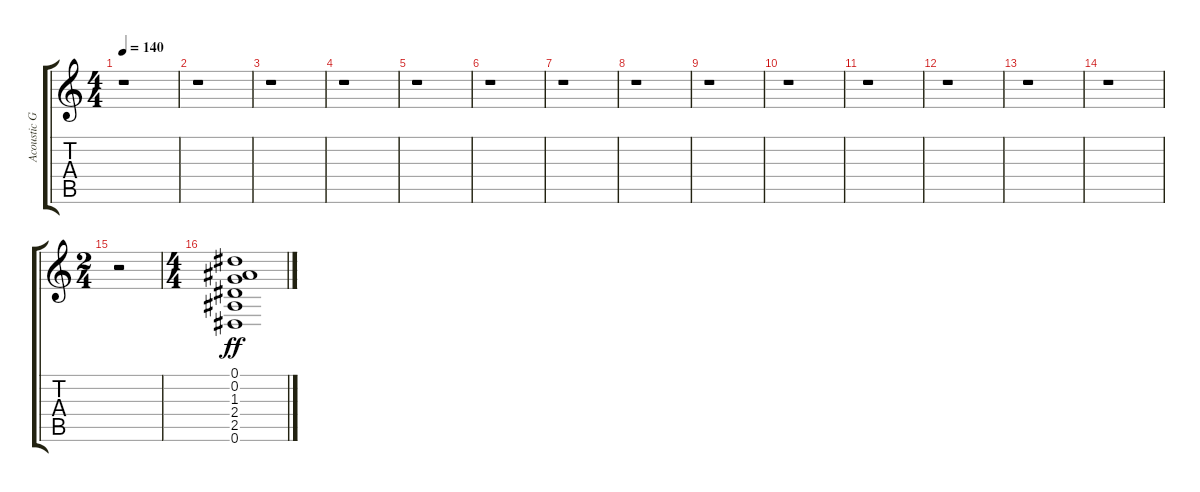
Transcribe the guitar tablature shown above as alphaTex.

\track ("Acoustic Guitar" "Acoustic G") {instrument acousticguitarsteel}
\staff {score tabs}
\tuning (Eb4 Bb3 Gb3 Db3 Ab2 Eb2) {hide}
\ts (4 4)
\tempo 140
\clef g2
\ks c
r.1{dy ff} |
r.1 |
r.1 |
r.1 |
r.1 |
r.1 |
r.1 |
r.1 |
r.1 |
r.1 |
r.1 |
r.1 |
r.1 |
r.1 |
\ts (2 4)
r.2 |
\ts (4 4)
(0.1 0.2 1.3 2.4 2.5 0.6).1
